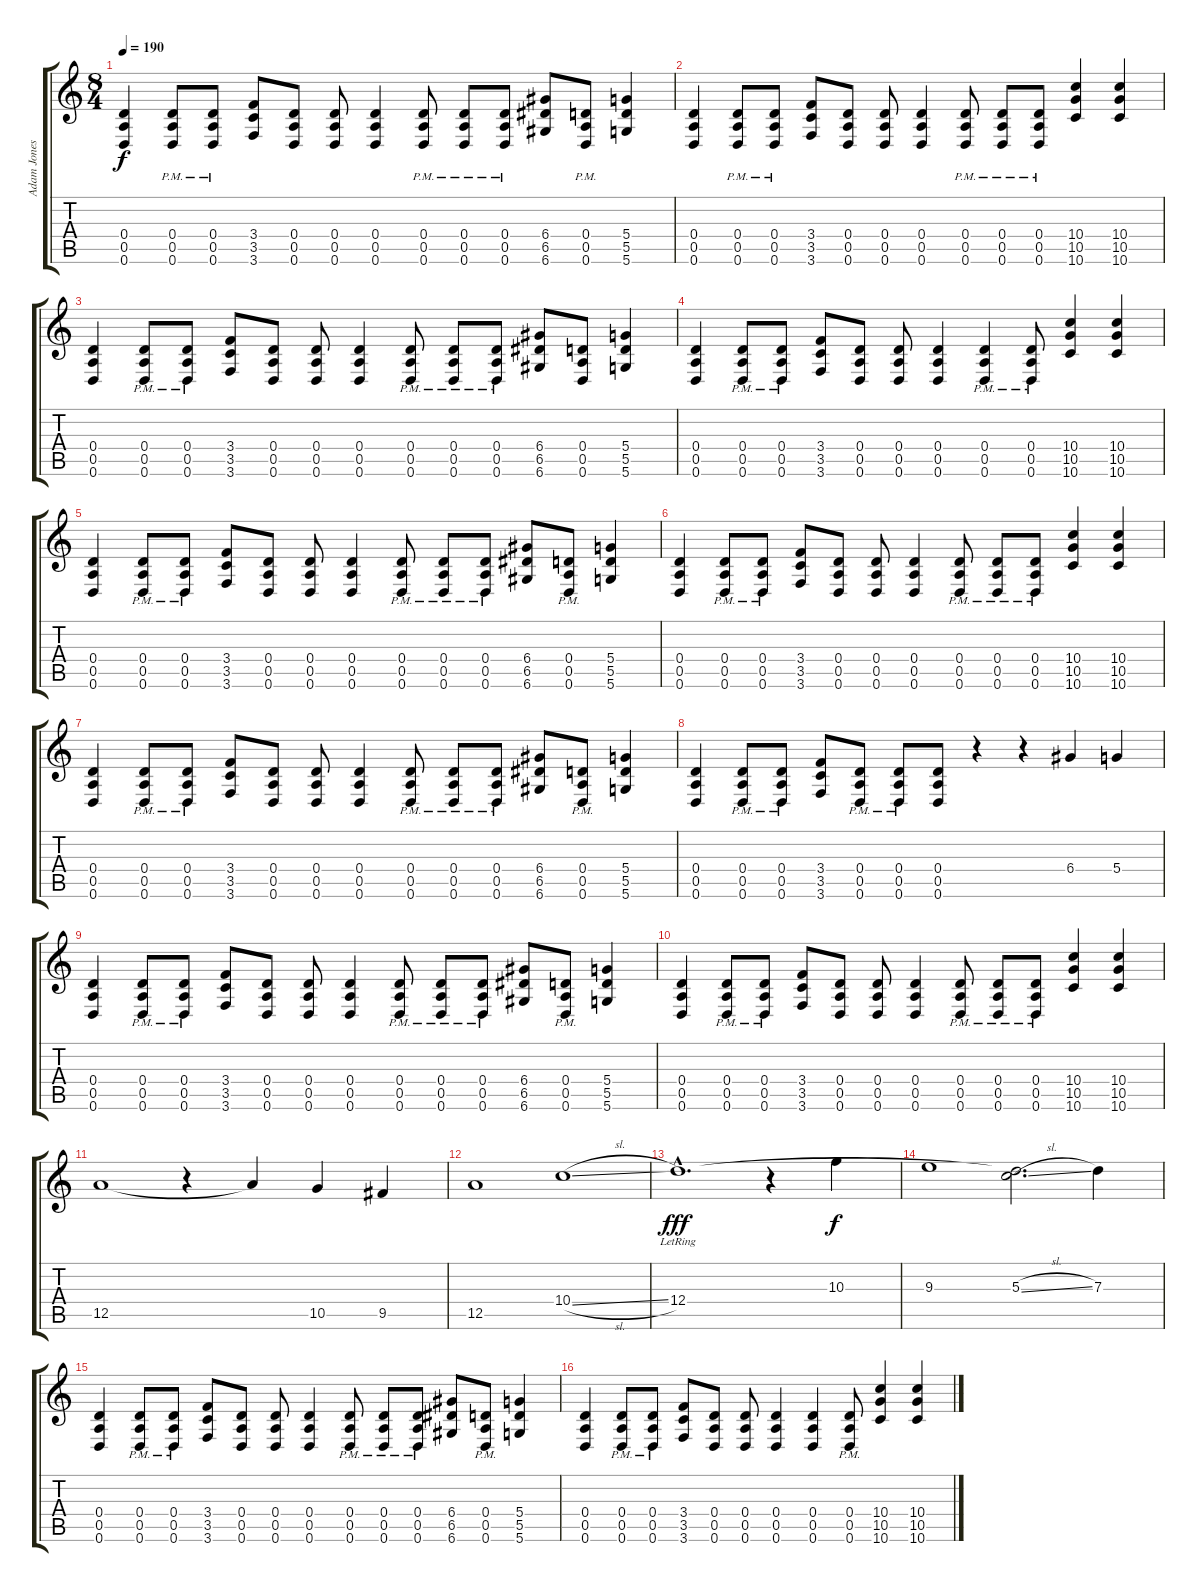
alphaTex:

\track ("Adam Jones" "Adam Jones") {instrument overdrivenguitar}
\staff {score tabs}
\tuning (E4 B3 G3 D3 A2 D2) {hide}
\ts (8 4)
\tempo 190
\clef g2
\ks c
(0.4 0.5 0.6).4{dy f instrument overdrivenguitar} (0.4{pm} 0.5{pm} 0.6{pm}).8 (0.4{pm} 0.5{pm} 0.6{pm}).8 (3.4 3.5 3.6).8 (0.4 0.5 0.6).8 (0.4 0.5 0.6).8 (0.4 0.5 0.6).4 (0.4{pm} 0.5{pm} 0.6{pm}).8 (0.4{pm} 0.5{pm} 0.6{pm}).8 (0.4{pm} 0.5{pm} 0.6{pm}).8 (6.4 6.5 6.6).8 (0.4{pm} 0.5{pm} 0.6{pm}).8 (5.4 5.5 5.6).4 |
(0.4 0.5 0.6).4 (0.4{pm} 0.5{pm} 0.6{pm}).8 (0.4{pm} 0.5{pm} 0.6{pm}).8 (3.4 3.5 3.6).8 (0.4 0.5 0.6).8 (0.4 0.5 0.6).8 (0.4 0.5 0.6).4 (0.4{pm} 0.5{pm} 0.6{pm}).8 (0.4{pm} 0.5{pm} 0.6{pm}).8 (0.4{pm} 0.5{pm} 0.6{pm}).8 (10.4 10.5 10.6).4 (10.4 10.5 10.6).4 |
(0.4 0.5 0.6).4 (0.4{pm} 0.5{pm} 0.6{pm}).8 (0.4{pm} 0.5{pm} 0.6{pm}).8 (3.4 3.5 3.6).8 (0.4 0.5 0.6).8 (0.4 0.5 0.6).8 (0.4 0.5 0.6).4 (0.4{pm} 0.5{pm} 0.6{pm}).8 (0.4{pm} 0.5{pm} 0.6{pm}).8 (0.4{pm} 0.5{pm} 0.6{pm}).8 (6.4 6.5 6.6).8 (0.4 0.5 0.6).8 (5.4 5.5 5.6).4 |
(0.4 0.5 0.6).4 (0.4{pm} 0.5{pm} 0.6{pm}).8 (0.4{pm} 0.5{pm} 0.6{pm}).8 (3.4 3.5 3.6).8 (0.4 0.5 0.6).8 (0.4 0.5 0.6).8 (0.4 0.5 0.6).4 (0.4{pm} 0.5{pm} 0.6{pm}).4 (0.4{pm} 0.5{pm} 0.6{pm}).8 (10.4 10.5 10.6).4 (10.4 10.5 10.6).4 |
(0.4 0.5 0.6).4 (0.4{pm} 0.5{pm} 0.6{pm}).8 (0.4{pm} 0.5{pm} 0.6{pm}).8 (3.4 3.5 3.6).8 (0.4 0.5 0.6).8 (0.4 0.5 0.6).8 (0.4 0.5 0.6).4 (0.4{pm} 0.5{pm} 0.6{pm}).8 (0.4{pm} 0.5{pm} 0.6{pm}).8 (0.4{pm} 0.5{pm} 0.6{pm}).8 (6.4 6.5 6.6).8 (0.4{pm} 0.5{pm} 0.6{pm}).8 (5.4 5.5 5.6).4 |
(0.4 0.5 0.6).4 (0.4{pm} 0.5{pm} 0.6{pm}).8 (0.4{pm} 0.5{pm} 0.6{pm}).8 (3.4 3.5 3.6).8 (0.4 0.5 0.6).8 (0.4 0.5 0.6).8 (0.4 0.5 0.6).4 (0.4{pm} 0.5{pm} 0.6{pm}).8 (0.4{pm} 0.5{pm} 0.6{pm}).8 (0.4{pm} 0.5{pm} 0.6{pm}).8 (10.4 10.5 10.6).4 (10.4 10.5 10.6).4 |
(0.4 0.5 0.6).4 (0.4{pm} 0.5{pm} 0.6{pm}).8 (0.4{pm} 0.5{pm} 0.6{pm}).8 (3.4 3.5 3.6).8 (0.4 0.5 0.6).8 (0.4 0.5 0.6).8 (0.4 0.5 0.6).4 (0.4{pm} 0.5{pm} 0.6{pm}).8 (0.4{pm} 0.5{pm} 0.6{pm}).8 (0.4{pm} 0.5{pm} 0.6{pm}).8 (6.4 6.5 6.6).8 (0.4{pm} 0.5{pm} 0.6{pm}).8 (5.4 5.5 5.6).4 |
(0.4 0.5 0.6).4 (0.4{pm} 0.5{pm} 0.6{pm}).8 (0.4{pm} 0.5{pm} 0.6{pm}).8 (3.4 3.5 3.6).8 (0.4{pm} 0.5{pm} 0.6{pm}).8 (0.4{pm} 0.5{pm} 0.6{pm}).8 (0.4 0.5 0.6).8 r.4 r.4 6.4.4 5.4.4 |
(0.4 0.5 0.6).4 (0.4{pm} 0.5{pm} 0.6{pm}).8 (0.4{pm} 0.5{pm} 0.6{pm}).8 (3.4 3.5 3.6).8 (0.4 0.5 0.6).8 (0.4 0.5 0.6).8 (0.4 0.5 0.6).4 (0.4{pm} 0.5{pm} 0.6{pm}).8 (0.4{pm} 0.5{pm} 0.6{pm}).8 (0.4{pm} 0.5{pm} 0.6{pm}).8 (6.4 6.5 6.6).8 (0.4{pm} 0.5{pm} 0.6{pm}).8 (5.4 5.5 5.6).4 |
(0.4 0.5 0.6).4 (0.4{pm} 0.5{pm} 0.6{pm}).8 (0.4{pm} 0.5{pm} 0.6{pm}).8 (3.4 3.5 3.6).8 (0.4 0.5 0.6).8 (0.4 0.5 0.6).8 (0.4 0.5 0.6).4 (0.4{pm} 0.5{pm} 0.6{pm}).8 (0.4{pm} 0.5{pm} 0.6{pm}).8 (0.4{pm} 0.5{pm} 0.6{pm}).8 (10.4 10.5 10.6).4 (10.4 10.5 10.6).4 |
12.5.1 r.4 12.5{t}.4 10.5.4 9.5.4 |
12.5.1 10.4{sl}.1 |
12.4{hac lr}.1{d dy fff} r.4 10.3.4{dy f} |
9.3.1 (5.3{sl} 12.4{t}).2{d} 7.3.4 |
(0.4 0.5 0.6).4 (0.4{pm} 0.5{pm} 0.6{pm}).8 (0.4{pm} 0.5{pm} 0.6{pm}).8 (3.4 3.5 3.6).8 (0.4 0.5 0.6).8 (0.4 0.5 0.6).8 (0.4 0.5 0.6).4 (0.4{pm} 0.5{pm} 0.6{pm}).8 (0.4{pm} 0.5{pm} 0.6{pm}).8 (0.4{pm} 0.5{pm} 0.6{pm}).8 (6.4 6.5 6.6).8 (0.4{pm} 0.5{pm} 0.6{pm}).8 (5.4 5.5 5.6).4 |
(0.4 0.5 0.6).4 (0.4{pm} 0.5{pm} 0.6{pm}).8 (0.4{pm} 0.5{pm} 0.6{pm}).8 (3.4 3.5 3.6).8 (0.4 0.5 0.6).8 (0.4 0.5 0.6).8 (0.4 0.5 0.6).4 (0.4 0.5 0.6).4 (0.4{pm} 0.5 0.6).8 (10.4 10.5 10.6).4 (10.4 10.5 10.6).4
